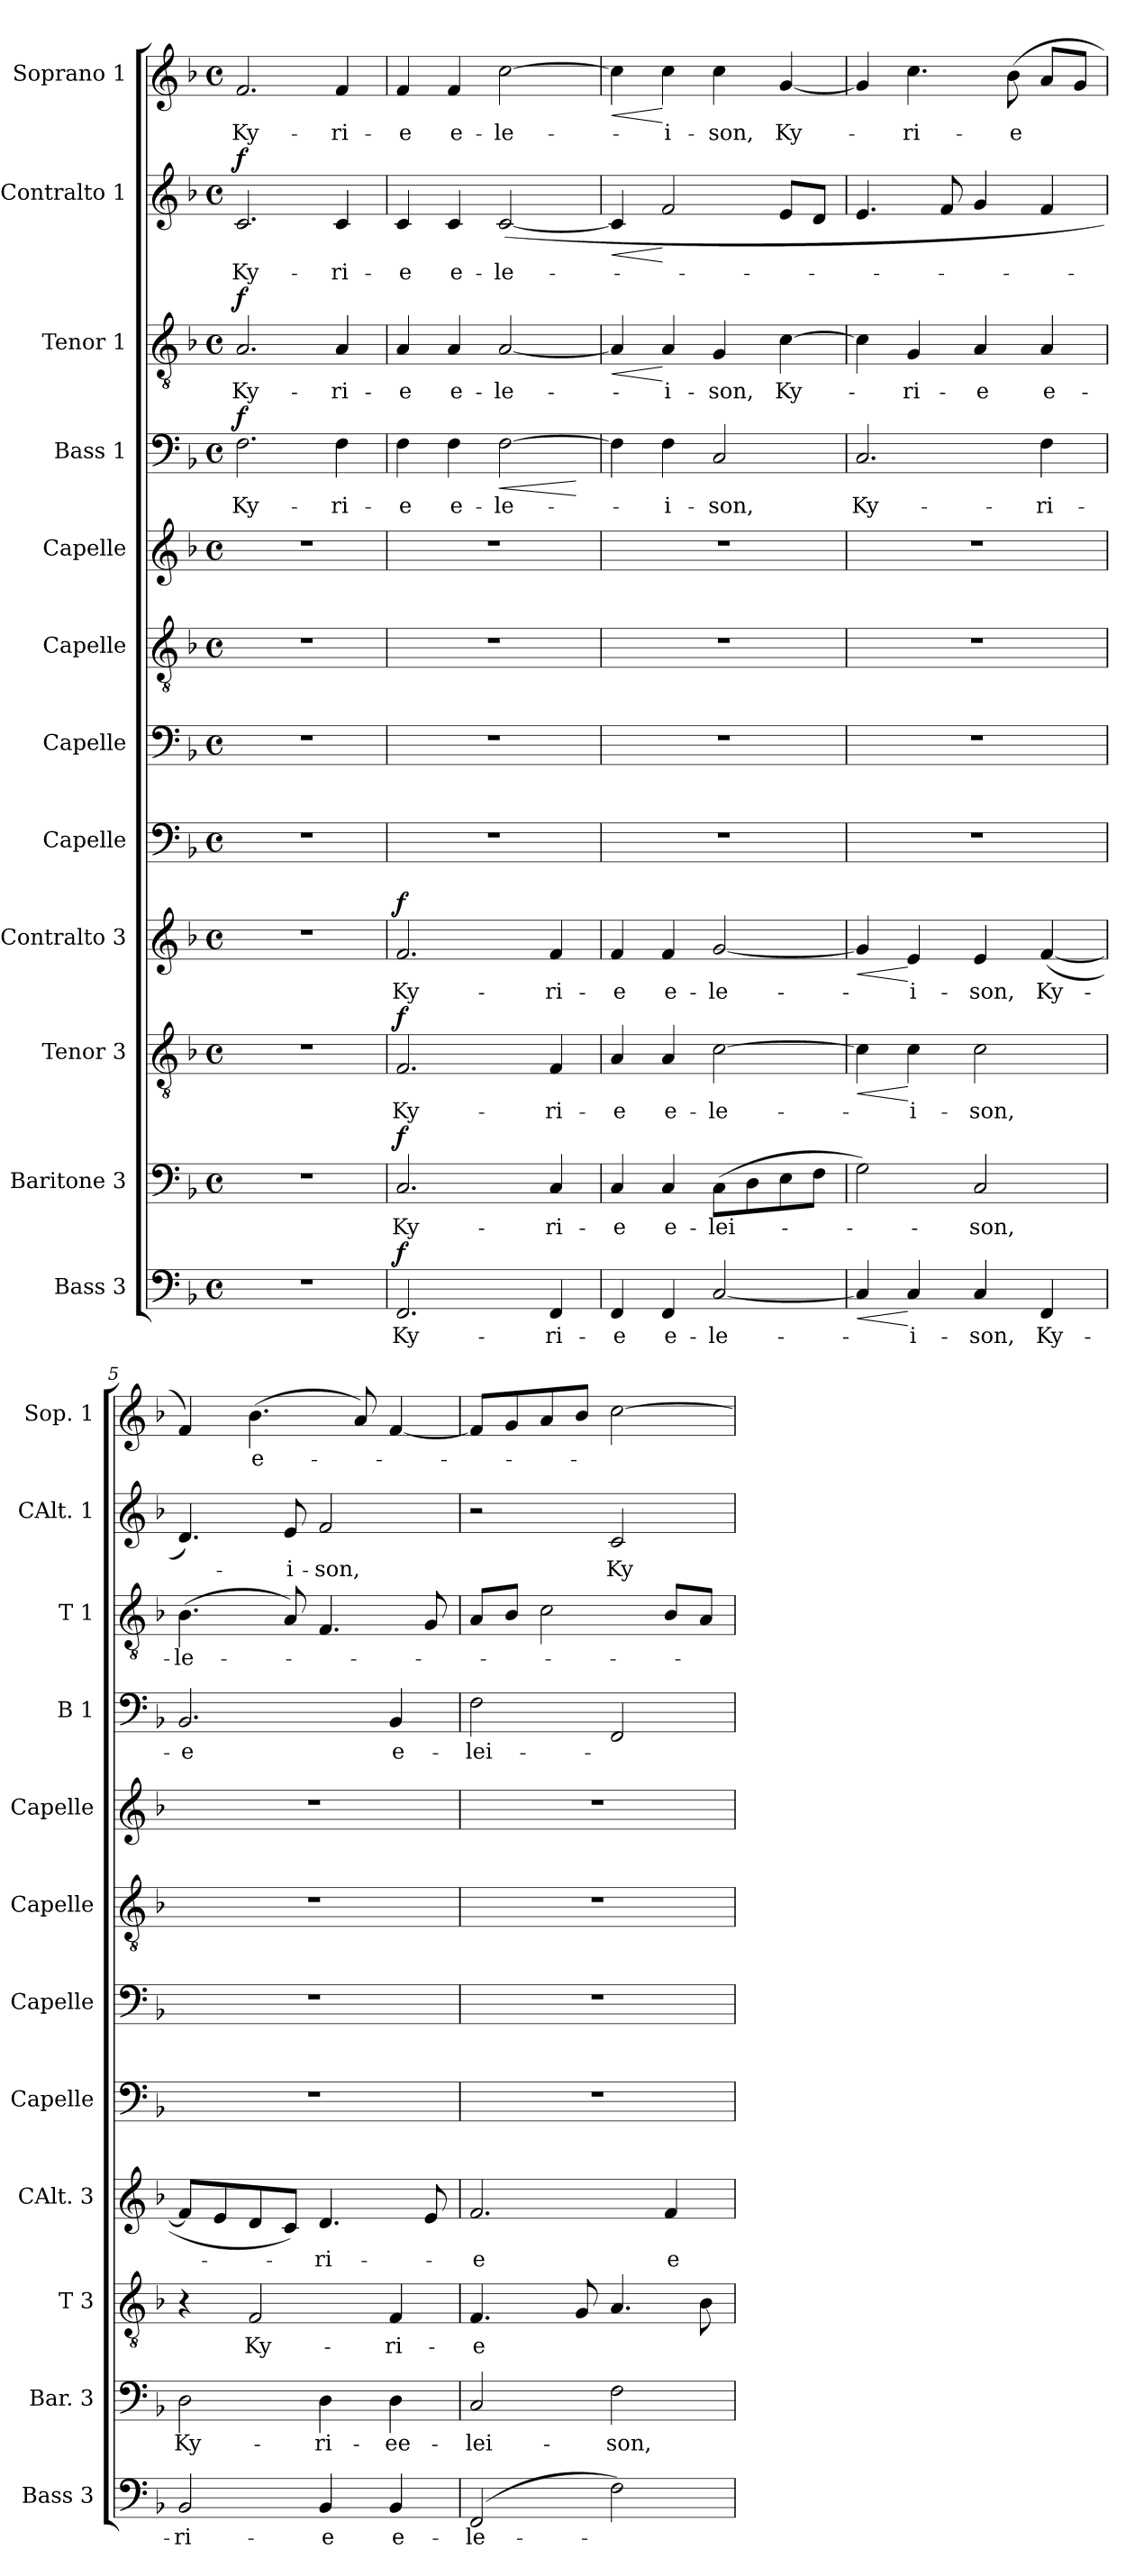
**kern	**text	**dynam	**kern	**text	**dynam	**kern	**text	**dynam	**kern	**text	**dynam	**kern	**kern	**kern	**kern	**kern	**text	**dynam	**kern	**text	**dynam	**kern	**text	**dynam	**kern	**text	**dynam
*part12	*part12	*part12	*part11	*part11	*part11	*part10	*part10	*part10	*part9	*part9	*part9	*part8	*part7	*part6	*part5	*part4	*part4	*part4	*part3	*part3	*part3	*part2	*part2	*part2	*part1	*part1	*part1
*staff12	*staff12	*staff12	*staff11	*staff11	*staff11	*staff10	*staff10	*staff10	*staff9	*staff9	*staff9	*staff8	*staff7	*staff6	*staff5	*staff4	*staff4	*staff4	*staff3	*staff3	*staff3	*staff2	*staff2	*staff2	*staff1	*staff1	*staff1
*I"Bass 3	*	*	*I"Baritone 3	*	*	*I"Tenor 3	*	*	*I"Contralto 3	*	*	*I"Capelle	*I"Capelle	*I"Capelle	*I"Capelle	*I"Bass 1	*	*	*I"Tenor 1	*	*	*I"Contralto 1	*	*	*I"Soprano 1	*	*
*I'Bass 3	*	*	*I'Bar. 3	*	*	*I'T 3	*	*	*I'CAlt. 3	*	*	*I'Capelle	*I'Capelle	*I'Capelle	*I'Capelle	*I'B 1	*	*	*I'T 1	*	*	*I'CAlt. 1	*	*	*I'Sop. 1	*	*
*clefF4	*	*	*clefF4	*	*	*clefGv2	*	*	*clefG2	*	*	*clefF4	*clefF4	*clefGv2	*clefG2	*clefF4	*	*	*clefGv2	*	*	*clefG2	*	*	*clefG2	*	*
*k[b-]	*	*	*k[b-]	*	*	*k[b-]	*	*	*k[b-]	*	*	*k[b-]	*k[b-]	*k[b-]	*k[b-]	*k[b-]	*	*	*k[b-]	*	*	*k[b-]	*	*	*k[b-]	*	*
*F:	*	*	*F:	*	*	*F:	*	*	*F:	*	*	*F:	*F:	*F:	*F:	*F:	*	*	*F:	*	*	*F:	*	*	*F:	*	*
*M4/4	*	*	*M4/4	*	*	*M4/4	*	*	*M4/4	*	*	*M4/4	*M4/4	*M4/4	*M4/4	*M4/4	*	*	*M4/4	*	*	*M4/4	*	*	*M4/4	*	*
*met(c)	*	*	*met(c)	*	*	*met(c)	*	*	*met(c)	*	*	*met(c)	*met(c)	*met(c)	*met(c)	*met(c)	*	*	*met(c)	*	*	*met(c)	*	*	*met(c)	*	*
=1	=1	=1	=1	=1	=1	=1	=1	=1	=1	=1	=1	=1	=1	=1	=1	=1	=1	=1	=1	=1	=1	=1	=1	=1	=1	=1	=1
!	!	!	!	!	!	!	!	!	!	!	!	!	!	!	!	!	!	!LO:DY:a	!	!	!LO:DY:a	!	!	!LO:DY:a	!	!	!
1r	.	.	1r	.	.	1r	.	.	1r	.	.	1r	1r	1r	1r	2.F\	Ky-	f	2.A/	Ky-	f	2.c/	Ky-	f	2.f/	Ky-	.
.	.	.	.	.	.	.	.	.	.	.	.	.	.	.	.	4F\	-ri-	.	4A/	-ri-	.	4c/	-ri-	.	4f/	-ri-	.
=2	=2	=2	=2	=2	=2	=2	=2	=2	=2	=2	=2	=2	=2	=2	=2	=2	=2	=2	=2	=2	=2	=2	=2	=2	=2	=2	=2
!	!	!LO:DY:a	!	!	!LO:DY:a	!	!	!LO:DY:a	!	!	!LO:DY:a	!	!	!	!	!	!	!	!	!	!	!	!	!	!	!	!
2.FF/	Ky-	f	2.C/	Ky-	f	2.F/	Ky-	f	2.f/	Ky-	f	1r	1r	1r	1r	4F\	-e	.	4A/	-e	.	4c/	-e	.	4f/	-e	.
.	.	.	.	.	.	.	.	.	.	.	.	.	.	.	.	4F\	e-	.	4A/	e-	.	4c/	e-	.	4f/	e-	.
!	!	!	!	!	!	!	!	!	!	!	!	!	!	!	!	!	!	!LO:HP:b	!	!	!	!	!	!	!	!	!
.	.	.	.	.	.	.	.	.	.	.	.	.	.	.	.	[2F\	-le-	<	[2A/	-le-	.	([2c/	-le-	.	[2cc\	-le-	.
4FF/	-ri-	.	4C/	-ri-	.	4F/	-ri-	.	4f/	-ri-	.	.	.	.	.	.	.	.	.	.	.	.	.	.	.	.	.
.	.	.	.	.	.	.	.	.	.	.	.	.	.	.	.	.	.	[	.	.	.	.	.	.	.	.	.
=3	=3	=3	=3	=3	=3	=3	=3	=3	=3	=3	=3	=3	=3	=3	=3	=3	=3	=3	=3	=3	=3	=3	=3	=3	=3	=3	=3
!	!	!	!	!	!	!	!	!	!	!	!	!	!	!	!	!	!	!	!	!	!LO:HP:b	!	!	!LO:HP:b	!	!	!LO:HP:b
4FF/	-e	.	4C/	-e	.	4A/	-e	.	4f/	-e	.	1r	1r	1r	1r	4F\]	.	.	4A/]	.	<	4c/]	.	<	4cc\]	.	<
4FF/	e-	.	4C/	e-	.	4A/	e-	.	4f/	e-	.	.	.	.	.	4F\	-i-	.	4A/	-i-	[	2f/	.	[	4cc\	-i-	[
[2C/	-le-	.	(8C\L	-lei-	.	[2c\	-le-	.	[2g/	-le-	.	.	.	.	.	2C/	-son,	.	4G/	-son,	.	.	.	.	4cc\	-son,	.
.	.	.	8D\	.	.	.	.	.	.	.	.	.	.	.	.	.	.	.	.	.	.	.	.	.	.	.	.
.	.	.	8E\	.	.	.	.	.	.	.	.	.	.	.	.	.	.	.	[4c\	Ky-	.	8e/L	.	.	[4g/	Ky-	.
.	.	.	8F\J	.	.	.	.	.	.	.	.	.	.	.	.	.	.	.	.	.	.	8d/J	.	.	.	.	.
=4	=4	=4	=4	=4	=4	=4	=4	=4	=4	=4	=4	=4	=4	=4	=4	=4	=4	=4	=4	=4	=4	=4	=4	=4	=4	=4	=4
!	!	!LO:HP:b	!	!	!	!	!	!LO:HP:b	!	!	!LO:HP:b	!	!	!	!	!	!	!	!	!	!	!	!	!	!	!	!
4C/]	.	<	2G\)	.	.	4c\]	.	<	4g/]	.	<	1r	1r	1r	1r	2.C/	Ky-	.	4c\]	.	.	4.e/	.	.	4g/]	.	.
4C/	-i-	[	.	.	.	4c\	-i-	[	4e/	-i-	[	.	.	.	.	.	.	.	4G/	-ri-	.	.	.	.	4.cc\	-ri-	.
.	.	.	.	.	.	.	.	.	.	.	.	.	.	.	.	.	.	.	.	.	.	8f/	.	.	.	.	.
4C/	-son,	.	2C/	-son,	.	2c\	-son,	.	4e/	-son,	.	.	.	.	.	.	.	.	4A/	-e	.	4g/	.	.	.	.	.
.	.	.	.	.	.	.	.	.	.	.	.	.	.	.	.	.	.	.	.	.	.	.	.	.	(8b-\	-e	.
4FF/	Ky-	.	.	.	.	.	.	.	([4f/	Ky-	.	.	.	.	.	4F\	-ri-	.	4A/	e-	.	4f/	.	.	8a/L	.	.
.	.	.	.	.	.	.	.	.	.	.	.	.	.	.	.	.	.	.	.	.	.	.	.	.	8g/J	.	.
=5	=5	=5	=5	=5	=5	=5	=5	=5	=5	=5	=5	=5	=5	=5	=5	=5	=5	=5	=5	=5	=5	=5	=5	=5	=5	=5	=5
2BB-/	-ri-	.	2D\	Ky-	.	4r	.	.	8f/L]	.	.	1r	1r	1r	1r	2.BB-/	-e	.	(4.B-\	-le-	.	4.d/)	.	.	4f/)	.	.
.	.	.	.	.	.	.	.	.	8e/	.	.	.	.	.	.	.	.	.	.	.	.	.	.	.	.	.	.
.	.	.	.	.	.	2F/	Ky-	.	8d/	.	.	.	.	.	.	.	.	.	.	.	.	.	.	.	(4.b-\	e-	.
.	.	.	.	.	.	.	.	.	8c/J)	.	.	.	.	.	.	.	.	.	8A/)	.	.	8e/	-i-	.	.	.	.
4BB-/	-e	.	4D\	-ri-	.	.	.	.	4.d/	-ri-	.	.	.	.	.	.	.	.	4.F/	.	.	2f/	-son,	.	.	.	.
.	.	.	.	.	.	.	.	.	.	.	.	.	.	.	.	.	.	.	.	.	.	.	.	.	8a/)	.	.
4BB-/	e-	.	4D\	-ee-	.	4F/	-ri-	.	.	.	.	.	.	.	.	4BB-/	e-	.	.	.	.	.	.	.	[4f/	.	.
.	.	.	.	.	.	.	.	.	8e/	.	.	.	.	.	.	.	.	.	8G/	.	.	.	.	.	.	.	.
!!LO:PB:g=z
=6	=6	=6	=6	=6	=6	=6	=6	=6	=6	=6	=6	=6	=6	=6	=6	=6	=6	=6	=6	=6	=6	=6	=6	=6	=6	=6	=6
(2FF/	-le-	.	2C/	-lei-	.	4.F/	-e	.	2.f/	-e	.	1r	1r	1r	1r	2F\	-lei-	.	8A/L	.	.	2r	.	.	8f/L]	.	.
.	.	.	.	.	.	.	.	.	.	.	.	.	.	.	.	.	.	.	8B-/J	.	.	.	.	.	8g/	.	.
.	.	.	.	.	.	.	.	.	.	.	.	.	.	.	.	.	.	.	2c\	.	.	.	.	.	8a/	.	.
.	.	.	.	.	.	8G/	.	.	.	.	.	.	.	.	.	.	.	.	.	.	.	.	.	.	8b-/J	.	.
2F\)	.	.	2F\	-son,	.	4.A/	.	.	.	.	.	.	.	.	.	2FF/	.	.	.	.	.	2c/	Ky-	.	[2cc\	.	.
.	.	.	.	.	.	.	.	.	4f/	e-	.	.	.	.	.	.	.	.	8B-/L	.	.	.	.	.	.	.	.
.	.	.	.	.	.	8B-\	.	.	.	.	.	.	.	.	.	.	.	.	8A/J	.	.	.	.	.	.	.	.
=	=	=	=	=	=	=	=	=	=	=	=	=	=	=	=	=	=	=	=	=	=	=	=	=	=	=	=
*-	*-	*-	*-	*-	*-	*-	*-	*-	*-	*-	*-	*-	*-	*-	*-	*-	*-	*-	*-	*-	*-	*-	*-	*-	*-	*-	*-
